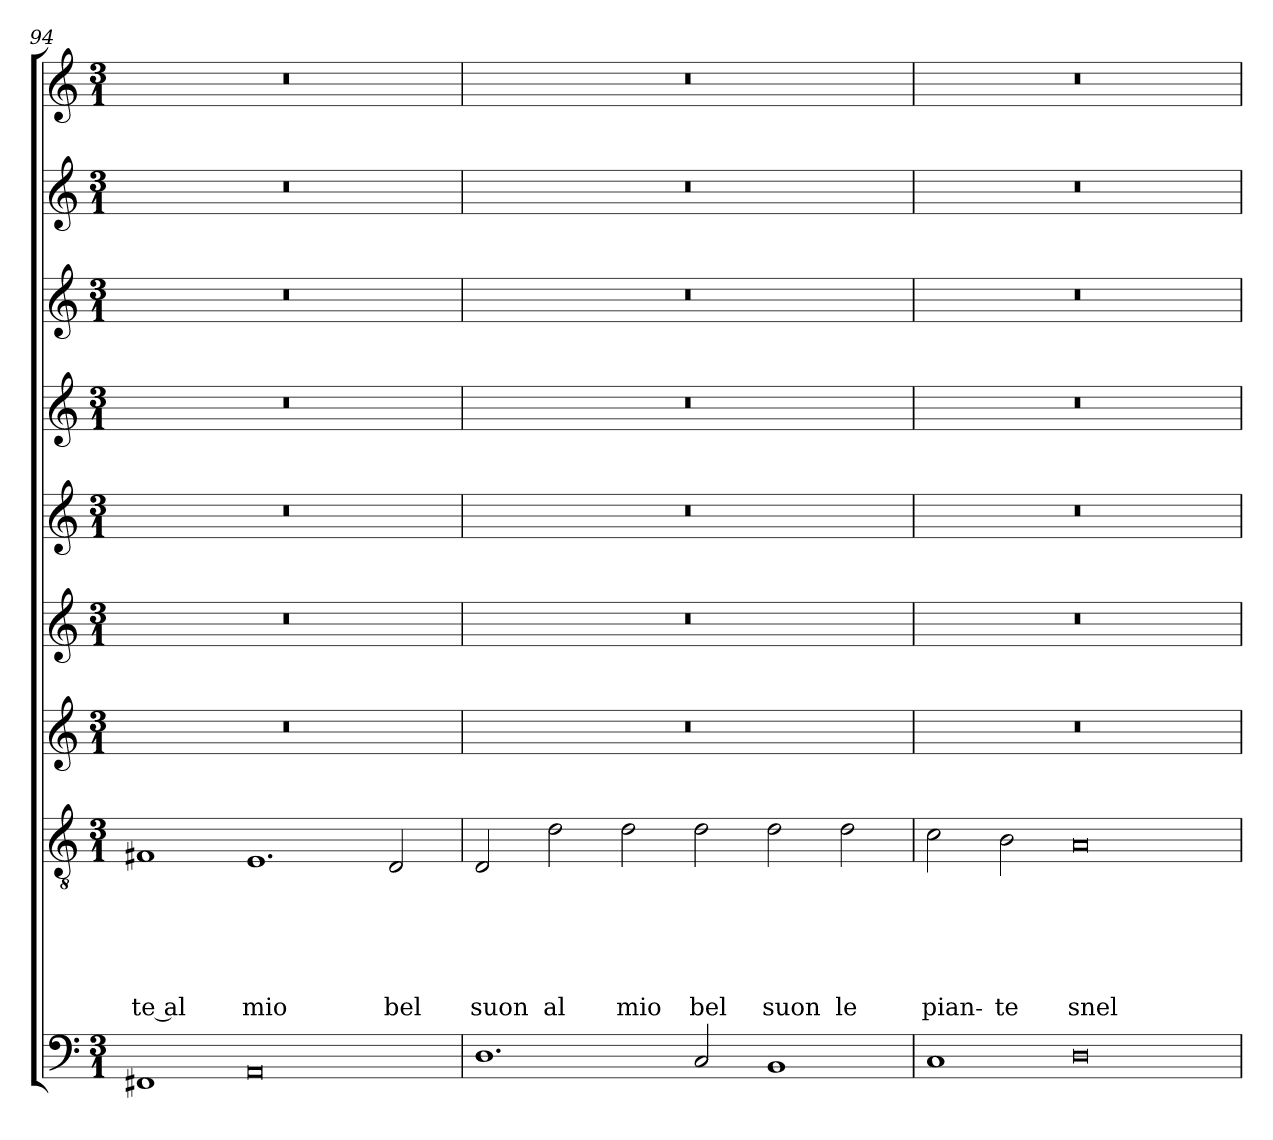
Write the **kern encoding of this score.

**kern	**kern	**text	**text	**text	**text	**text	**text	**kern	**kern	**kern	**kern	**kern	**kern	**kern
*part9	*part8	*part8	*part8	*part8	*part8	*part8	*part8	*part7	*part6	*part5	*part4	*part3	*part2	*part1
*staff9	*staff8	*staff8	*staff8	*staff8	*staff8	*staff8	*staff8	*staff7	*staff6	*staff5	*staff4	*staff3	*staff2	*staff1
*clefF4	*clefGv2	*	*	*	*	*	*	*clefG2	*clefG2	*clefG2	*clefG2	*clefG2	*clefG2	*clefG2
*k[]	*k[]	*	*	*	*	*	*	*k[]	*k[]	*k[]	*k[]	*k[]	*k[]	*k[]
*C:	*C:	*	*	*	*	*	*	*C:	*C:	*C:	*C:	*C:	*C:	*C:
*M3/1	*M3/1	*	*	*	*	*	*	*M3/1	*M3/1	*M3/1	*M3/1	*M3/1	*M3/1	*M3/1
=94	=94	=94	=94	=94	=94	=94	=94	=94	=94	=94	=94	=94	=94	=94
!	!	!	!	!	!	!	!LO:LY:b	!	!	!	!	!	!	!
1FF#X	1F#X	.	.	.	.	.	-te al	0.r	0.r	0.r	0.r	0.r	0.r	0.r
!	!	!	!	!	!	!	!LO:LY:b	!	!	!	!	!	!	!
0AA	1.E	.	.	.	.	.	mio	.	.	.	.	.	.	.
!	!	!	!	!	!	!	!LO:LY:b	!	!	!	!	!	!	!
.	2D/	.	.	.	.	.	bel	.	.	.	.	.	.	.
=95	=95	=95	=95	=95	=95	=95	=95	=95	=95	=95	=95	=95	=95	=95
!	!	!	!	!	!	!	!LO:LY:b	!	!	!	!	!	!	!
1.D	2D/	.	.	.	.	.	suon	0.r	0.r	0.r	0.r	0.r	0.r	0.r
!	!	!	!	!	!	!	!LO:LY:b	!	!	!	!	!	!	!
.	2d\	.	.	.	.	.	al	.	.	.	.	.	.	.
!	!	!	!	!	!	!	!LO:LY:b	!	!	!	!	!	!	!
.	2d\	.	.	.	.	.	mio	.	.	.	.	.	.	.
!	!	!	!	!	!	!	!LO:LY:b	!	!	!	!	!	!	!
2C/	2d\	.	.	.	.	.	bel	.	.	.	.	.	.	.
!	!	!	!	!	!	!	!LO:LY:b	!	!	!	!	!	!	!
1BB	2d\	.	.	.	.	.	suon	.	.	.	.	.	.	.
!	!	!	!	!	!	!	!LO:LY:b	!	!	!	!	!	!	!
.	2d\	.	.	.	.	.	le	.	.	.	.	.	.	.
=96	=96	=96	=96	=96	=96	=96	=96	=96	=96	=96	=96	=96	=96	=96
!	!	!	!	!	!	!	!LO:LY:b	!	!	!	!	!	!	!
1C	2c\	.	.	.	.	.	pian-	0.r	0.r	0.r	0.r	0.r	0.r	0.r
!	!	!	!	!	!	!	!LO:LY:b	!	!	!	!	!	!	!
.	2B\	.	.	.	.	.	-te	.	.	.	.	.	.	.
!	!	!	!	!	!	!	!LO:LY:b	!	!	!	!	!	!	!
0D	0A	.	.	.	.	.	snel-	.	.	.	.	.	.	.
=	=	=	=	=	=	=	=	=	=	=	=	=	=	=
*-	*-	*-	*-	*-	*-	*-	*-	*-	*-	*-	*-	*-	*-	*-
